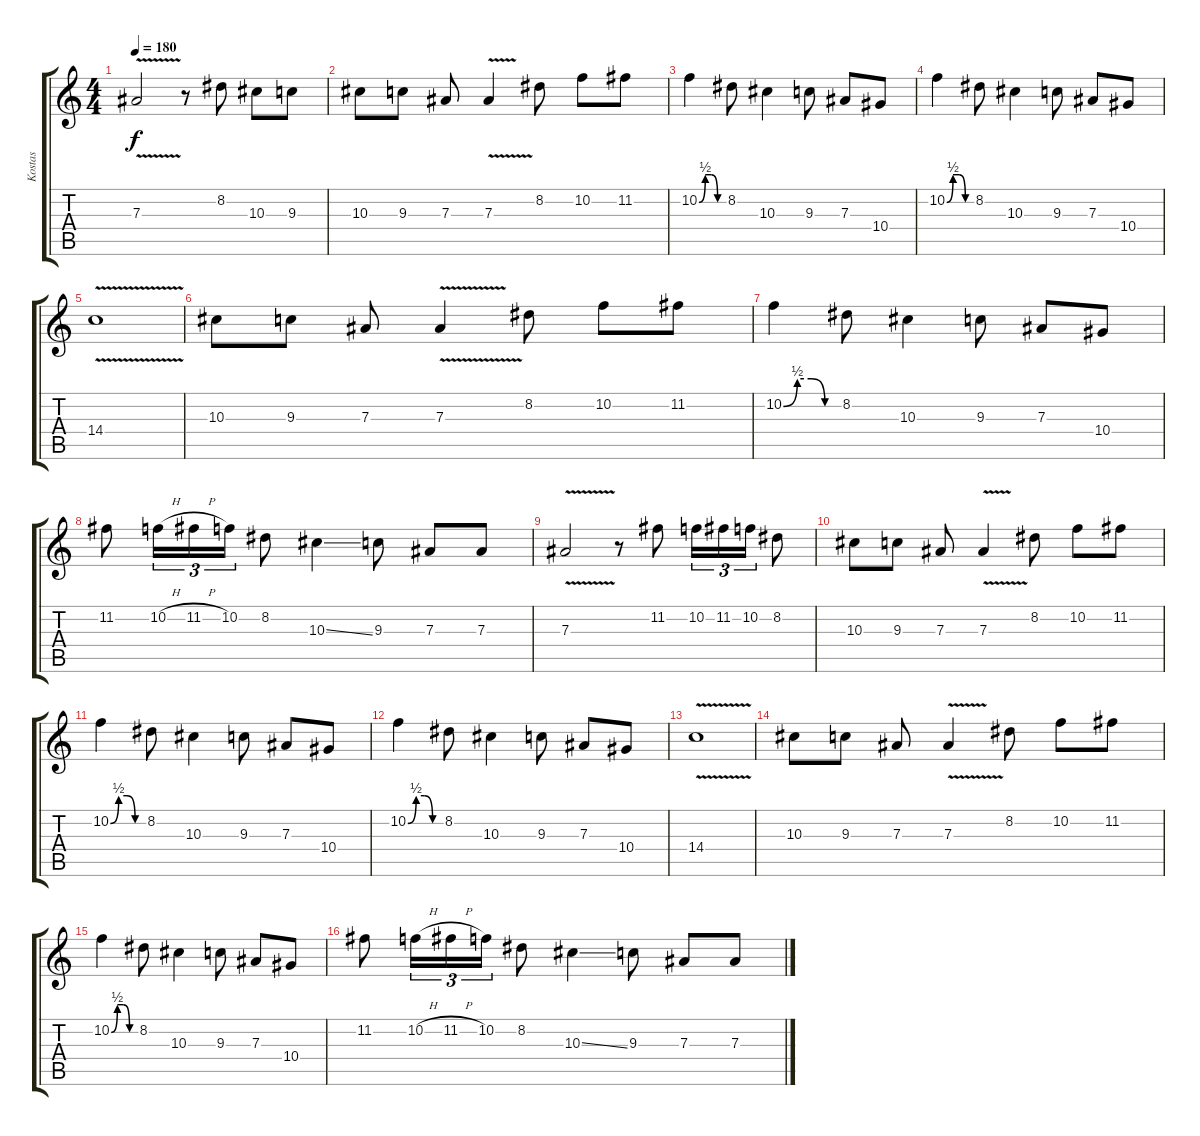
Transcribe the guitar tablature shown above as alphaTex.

\track ("Kostas" "Kostas") {instrument distortionguitar}
\staff {score tabs}
\tuning (C4 G3 Eb3 Bb2 F2 C2) {hide}
\ts (4 4)
\tempo 180
\clef g2
\ks c
7.3{v}.2{dy f volume 7} r.8 8.2.8 10.3.8 9.3.8 |
10.3.8 9.3.8 7.3.8 7.3{v}.4 8.2.8 10.2.8 11.2.8 |
10.2{be (custom 0 0 15 2 30 2 45 0 60 0)}.4 8.2.8 10.3.4 9.3.8 7.3.8 10.4.8 |
10.2{be (custom 0 0 15 2 30 2 45 0 60 0)}.4{volume 6} 8.2.8 10.3.4 9.3.8 7.3.8 10.4.8 |
14.4{v}.1 |
10.3.8 9.3.8 7.3.8 7.3{v}.4 8.2.8 10.2.8 11.2.8 |
10.2{be (custom 0 0 15 2 30 2 45 0 60 0)}.4{volume 5} 8.2.8 10.3.4 9.3.8 7.3.8 10.4.8 |
11.2.8 10.2{h}.16{tu (3 2)} 11.2{h}.16{tu (3 2)} 10.2.16{tu (3 2)} 8.2.8 10.3{ss}.4 9.3.8 7.3.8 7.3.8 |
7.3{v}.2 r.8 11.2.8 10.2.16{tu (3 2)} 11.2.16{tu (3 2)} 10.2.16{tu (3 2)} 8.2.8 |
10.3.8{volume 4} 9.3.8 7.3.8 7.3{v}.4 8.2.8 10.2.8 11.2.8 |
10.2{be (custom 0 0 15 2 30 2 45 0 60 0)}.4 8.2.8 10.3.4 9.3.8 7.3.8 10.4.8 |
10.2{be (custom 0 0 15 2 30 2 45 0 60 0)}.4 8.2.8 10.3.4 9.3.8 7.3.8 10.4.8 |
14.4{v}.1{volume 3} |
10.3.8 9.3.8 7.3.8 7.3{v}.4 8.2.8 10.2.8 11.2.8 |
10.2{be (custom 0 0 15 2 30 2 45 0 60 0)}.4 8.2.8 10.3.4 9.3.8 7.3.8 10.4.8 |
11.2.8{volume 2} 10.2{h}.16{tu (3 2)} 11.2{h}.16{tu (3 2)} 10.2.16{tu (3 2)} 8.2.8 10.3{ss}.4 9.3.8 7.3.8 7.3.8
